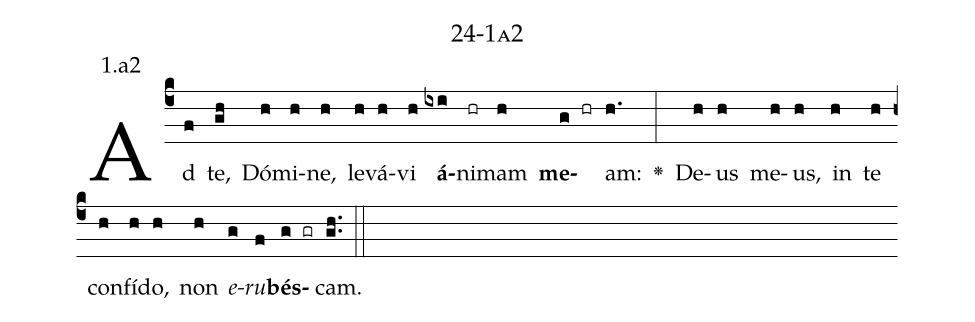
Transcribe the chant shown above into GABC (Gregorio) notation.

name: 24-1a2;
annotation: 1.a2;
%%
(c4)Ad(f) te,(gh) Dó(h)mi(h)ne,(h) le(h)vá(h)vi(h) <b>á</b>(ixi)ni(hr)mam(h) <b>me</b>(g hr)am:(h.) <v>\greheightstar</v>(:) De(h)us(h) me(h)us,(h) in(h) te(h) con(h)fí(h)do,(h) non(h) <i>e</i>(g)<i>ru</i>(f)<b>bés</b>(g gr)cam.(gh..) (::)


%E(h) u(h) o(g) u(f) a(g) e.(gh..) (::)
